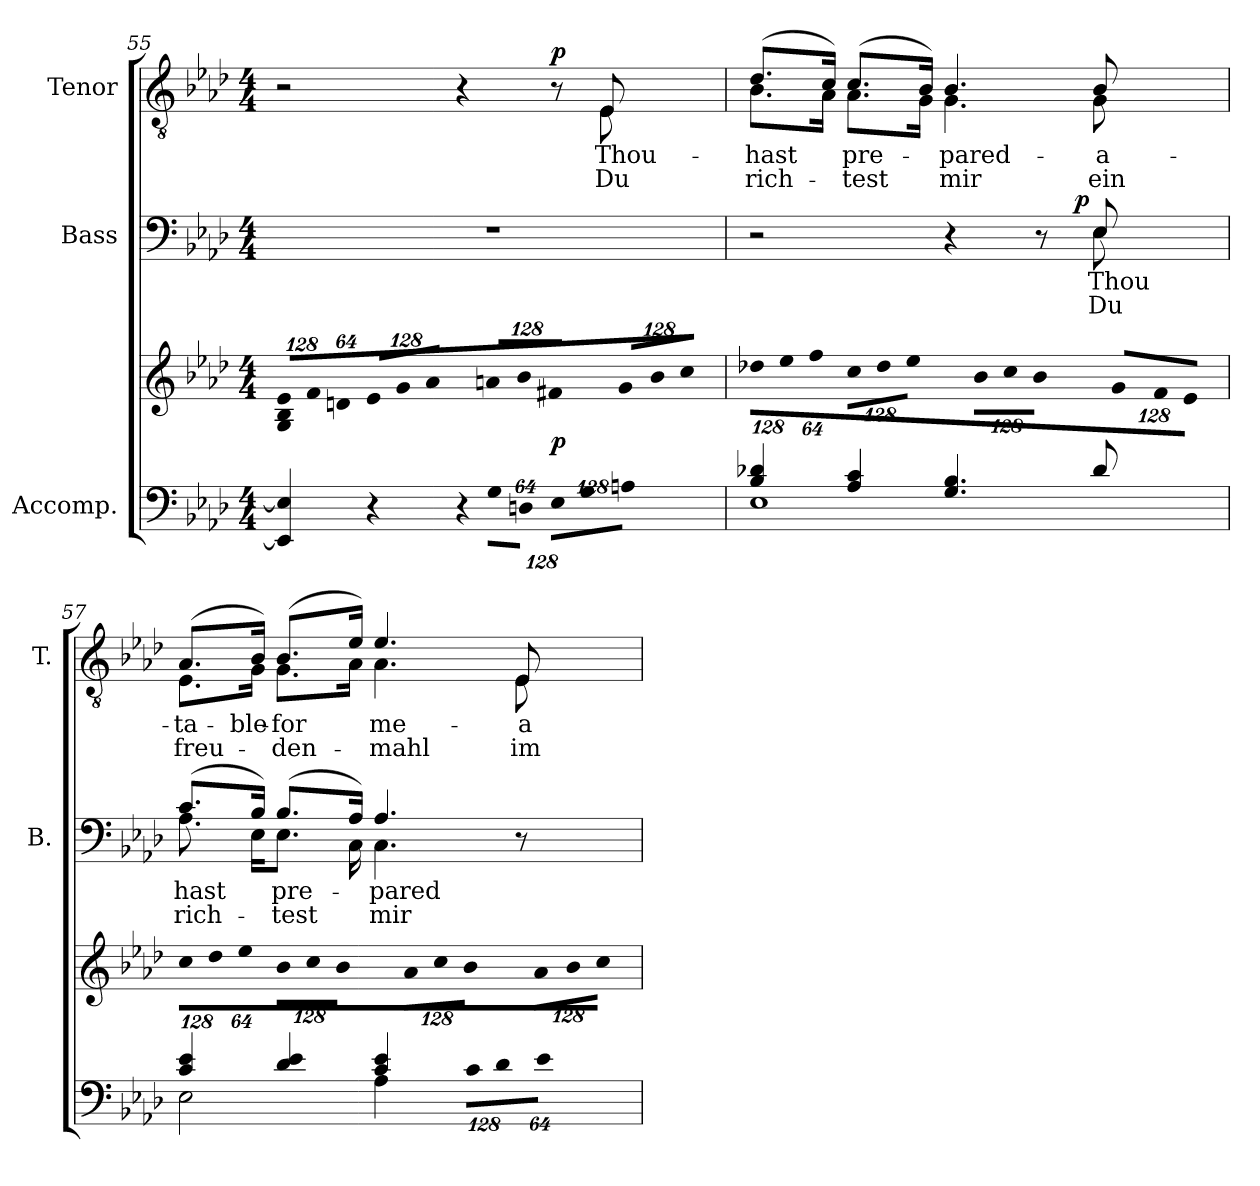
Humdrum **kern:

**kern	**kern	**dynam	**kern	**text	**text	**dynam	**kern	**text	**text	**dynam
*part3	*part3	*part3	*part2	*part2	*part2	*part2	*part1	*part1	*part1	*part1
*staff4	*staff3	*staff3/4	*staff2	*staff2	*staff2	*staff2	*staff1	*staff1	*staff1	*staff1
*I"Accomp.	*	*	*I"Bass	*	*	*	*I"Tenor	*	*	*
*	*	*	*I'B.	*	*	*	*I'T.	*	*	*
*clefF4	*clefG2	*	*clefF4	*	*	*	*clefGv2	*	*	*
*	*	*	*	*	*	*	*ITrd7c12	*	*	*
*k[b-e-a-d-]	*k[b-e-a-d-]	*	*k[b-e-a-d-]	*	*	*	*k[b-e-a-d-]	*	*	*
*A-:	*A-:	*	*A-:	*	*	*	*A-:	*	*	*
*M4/4	*M4/4	*	*M4/4	*	*	*	*M4/4	*	*	*
*	*Xbrackettup	*	*	*	*	*	*	*	*	*
=55	=55	=55	=55	=55	=55	=55	=55	=55	=55	=55
!	!LO:N:vis=8	!	!	!	!	!	!	!	!	!
*	*	*	*	*	*	*	*^	*	*	*
4EE-i/] 4E-i]	1024%85Gi/ 1024%85B-i/ 1024%85e-i/L	.	1r	.	.	.	2r	2..ryy	.	.	.
!	!LO:N:vis=8	!	!	!	!	!	!	!	!	!	!
.	1024%85fi/	.	.	.	.	.	.	.	.	.	.
!	!LO:N:vis=8	!	!	!	!	!	!	!	!	!	!
.	512%43dni/J	.	.	.	.	.	.	.	.	.	.
!	!LO:N:vis=8	!	!	!	!	!	!	!	!	!	!
4r	1024%85e-i/L	.	.	.	.	.	.	.	.	.	.
!	!LO:N:vis=8	!	!	!	!	!	!	!	!	!	!
.	1024%85gi/	.	.	.	.	.	.	.	.	.	.
!	!LO:N:vis=8	!	!	!	!	!	!	!	!	!	!
.	512%43a-i/J	.	.	.	.	.	.	.	.	.	.
*Xbrackettup	*	*	*	*	*	*	*	*	*	*	*
!LO:N:vis=8	!LO:N:vis=8	!	!	!	!	!	!	!	!	!	!
1024%85r	1024%85ani/L	.	.	.	.	.	4r	.	.	.	.
!LO:N:vis=8	!LO:N:vis=8	!	!	!	!	!	!	!	!	!	!
1024%85Gi\L	1024%85b-i/	.	.	.	.	.	.	.	.	.	.
!LO:N:vis=8	!LO:N:vis=8	!	!	!	!	!	!	!	!	!	!
512%43Dni\J	512%43f#Xi/J	.	.	.	.	.	.	.	.	.	.
!LO:N:vis=8	!LO:N:vis=8	!	!	!	!	!	!	!	!	!	!
1024%85E-i\L	1024%85gi/L	p	.	.	.	.	8r	.	.	.	p
!LO:N:vis=8	!LO:N:vis=8	!	!	!	!	!	!	!	!	!	!
1024%85Gi\	1024%85b-i/	.	.	.	.	.	.	.	.	.	.
!	!	!	!	!	!	!	!	!	!LO:LY:b:color=#000000	!LO:LY:b:color=#000000	!
.	.	.	.	.	.	.	8EE-i/	8EE-i\	Thou-	Du	.
!LO:N:vis=8	!LO:N:vis=8	!	!	!	!	!	!	!	!	!	!
512%43Ani\J	512%43cci/J	.	.	.	.	.	.	.	.	.	.
=56	=56	=56	=56	=56	=56	=56	=56	=56	=56	=56	=56
*^	*	*	*	*	*	*	*	*	*	*	*
!	!	!LO:N:vis=8	!	!	!	!	!	!	!	!	!	!
*	*	*	*	*^	*	*	*	*	*	*	*	*
!	!	!	!	!	!	!	!	!	!	!	!LO:LY:b:color=#000000	!LO:LY:b:color=#000000	!
*	*	*	*	*	*^	*	*	*	*	*	*	*	*
4B-i/ 4d-Xi	1E-i	1024%85dd-Xi\L	.	2r	2..ryy	2ryy	.	.	.	(8.D-i/L	8.BB-i\L	-hast	rich-	.
!	!	!LO:N:vis=8	!	!	!	!	!	!	!	!	!	!	!	!
.	.	1024%85ee-i\	.	.	.	.	.	.	.	.	.	.	.	.
!	!	!LO:N:vis=8	!	!	!	!	!	!	!	!	!	!	!	!
.	.	512%43ffi\J	.	.	.	.	.	.	.	.	.	.	.	.
.	.	.	.	.	.	.	.	.	.	16Ci/Jk)	16AA-i\Jk	.	.	.
!	!	!LO:N:vis=8	!	!	!	!	!	!	!	!	!	!	!	!
!	!	!	!	!	!	!	!	!	!	!	!	!LO:LY:b:color=#000000	!LO:LY:b:color=#000000	!
4A-i/ 4ci	.	1024%85cci\L	.	.	.	.	.	.	.	(8.Ci/L	8.AA-i\L	pre-	-test	.
!	!	!LO:N:vis=8	!	!	!	!	!	!	!	!	!	!	!	!
.	.	1024%85dd-i\	.	.	.	.	.	.	.	.	.	.	.	.
!	!	!LO:N:vis=8	!	!	!	!	!	!	!	!	!	!	!	!
.	.	512%43ee-i\J	.	.	.	.	.	.	.	.	.	.	.	.
.	.	.	.	.	.	.	.	.	.	16BB-i/Jk)	16GGi\Jk	.	.	.
!	!	!LO:N:vis=8	!	!	!	!	!	!	!	!	!	!	!	!
!	!	!	!	!	!	!	!	!	!	!	!	!LO:LY:b:color=#000000	!LO:LY:b:color=#000000	!
4.Gi/ 4.B-i	.	1024%85b-i\L	.	4r	.	4ryy	.	.	.	4.BB-i/	4.GGi\	-pared-	mir	.
!	!	!LO:N:vis=8	!	!	!	!	!	!	!	!	!	!	!	!
.	.	1024%85cci\	.	.	.	.	.	.	.	.	.	.	.	.
!	!	!LO:N:vis=8	!	!	!	!	!	!	!	!	!	!	!	!
.	.	512%43b-i\J	.	.	.	.	.	.	.	.	.	.	.	.
!	!	!LO:N:vis=8	!	!	!	!	!	!	!	!	!	!	!	!
.	.	1024%85gi/L	.	8r	.	16ryy	.	.	.	.	.	.	.	.
.	.	.	.	.	.	64.ryy	.	.	.	.	.	.	.	.
!	!	!LO:N:vis=8	!	!	!	!	!	!	!	!	!	!	!	!
.	.	1024%85fi/	.	.	.	.	.	.	.	.	.	.	.	.
.	.	.	.	.	.	8ryy	.	.	p	.	.	.	.	.
!	!	!	!	!	!	!	!LO:LY:b:color=#000000	!LO:LY:b:color=#000000	!	!	!	!	!	!
!	!	!	!	!	!	!	!	!	!	!	!	!LO:LY:b:color=#000000	!LO:LY:b:color=#000000	!
8d-i/	.	.	.	8E-i/	8E-i\	.	Thou	Du	.	8BB-i/	8GGi\	-a-	ein	.
!	!	!LO:N:vis=8	!	!	!	!	!	!	!	!	!	!	!	!
.	.	512%43e-i/J	.	.	.	.	.	.	.	.	.	.	.	.
.	.	.	.	.	.	32ryy	.	.	.	.	.	.	.	.
.	.	.	.	.	.	128ryy	.	.	.	.	.	.	.	.
!!LO:PB:g=z	!!
=57	=57	=57	=57	=57	=57	=57	=57	=57	=57	=57	=57	=57	=57	=57
!	!	!LO:N:vis=8	!	!	!	!	!	!	!	!	!	!	!	!
*	*	*	*	*v	*v	*v	*	*	*	*	*	*	*	*
*	*	*	*	*^	*	*	*	*	*	*	*	*
*	*	*	*	*	*^	*	*	*	*	*	*	*	*
!	!	!	!	!	!	!	!LO:LY:b:color=#000000	!LO:LY:b:color=#000000	!	!	!	!	!	!
*	*	*	*	*	*v	*v	*	*	*	*	*	*	*	*
*	*	*	*	*	*^	*	*	*	*	*	*	*	*
!	!	!	!	!	!	!	!	!	!	!	!	!LO:LY:b:color=#000000	!LO:LY:b:color=#000000	!
*	*	*	*	*	*v	*v	*	*	*	*	*	*	*	*
4ci/ 4e-i	2E-i\	1024%85cci\L	.	(8.ci/L	8.A-i\	hast	rich-	.	(8.AA-i/L	8.EE-i\L	-ta-	freu-	.
!	!	!LO:N:vis=8	!	!	!	!	!	!	!	!	!	!	!
.	.	1024%85dd-i\	.	.	.	.	.	.	.	.	.	.	.
!	!	!LO:N:vis=8	!	!	!	!	!	!	!	!	!	!	!
.	.	512%43ee-i\J	.	.	.	.	.	.	.	.	.	.	.
!	!	!	!	!	!	!	!	!	!	!	!LO:LY:b:color=#000000	!	!
.	.	.	.	16B-i/Jk)	16E-i\KL	.	.	.	16BB-i/Jk)	16GGi\Jk	-ble-	.	.
!	!	!LO:N:vis=8	!	!	!	!	!	!	!	!	!	!	!
!	!	!	!	!	!	!LO:LY:b:color=#000000	!LO:LY:b:color=#000000	!	!	!	!	!	!
!	!	!	!	!	!	!	!	!	!	!	!LO:LY:b:color=#000000	!LO:LY:b:color=#000000	!
4d-i/ 4e-i	.	1024%85b-i\L	.	(8.B-i/L	8.E-i\J	pre-	-test	.	(8.BB-i/L	8.GGi\L	-for	-den-	.
!	!	!LO:N:vis=8	!	!	!	!	!	!	!	!	!	!	!
.	.	1024%85cci\	.	.	.	.	.	.	.	.	.	.	.
!	!	!LO:N:vis=8	!	!	!	!	!	!	!	!	!	!	!
.	.	512%43b-i\J	.	.	.	.	.	.	.	.	.	.	.
.	.	.	.	16A-i/Jk)	16Ci\	.	.	.	16E-i/Jk)	16AA-i\Jk	.	.	.
!	!	!LO:N:vis=8	!	!	!	!	!	!	!	!	!	!	!
!	!	!	!	!	!	!LO:LY:b:color=#000000	!LO:LY:b:color=#000000	!	!	!	!	!	!
!	!	!	!	!	!	!	!	!	!	!	!LO:LY:b:color=#000000	!LO:LY:b:color=#000000	!
4ci/ 4e-i	4A-i\	1024%85a-i\L	.	4.A-i/	4.Ci\	-pared	mir	.	4.E-i/	4.AA-i\	me-	-mahl	.
!	!	!LO:N:vis=8	!	!	!	!	!	!	!	!	!	!	!
.	.	1024%85cci\	.	.	.	.	.	.	.	.	.	.	.
!	!	!LO:N:vis=8	!	!	!	!	!	!	!	!	!	!	!
.	.	512%43b-i\J	.	.	.	.	.	.	.	.	.	.	.
!LO:N:vis=8	!	!LO:N:vis=8	!	!	!	!	!	!	!	!	!	!	!
1024%85ci\L	4ryy	1024%85a-i\L	.	.	.	.	.	.	.	.	.	.	.
!LO:N:vis=8	!	!LO:N:vis=8	!	!	!	!	!	!	!	!	!	!	!
1024%85d-i\	.	1024%85b-i\	.	.	.	.	.	.	.	.	.	.	.
!	!	!	!	!	!	!	!	!	!	!	!LO:LY:b:color=#000000	!LO:LY:b:color=#000000	!
.	.	.	.	8r	8ryy	.	.	.	8EE-i/	8EE-i\	-a-	im	.
!LO:N:vis=8	!	!LO:N:vis=8	!	!	!	!	!	!	!	!	!	!	!
512%43e-i\J	.	512%43cci\J	.	.	.	.	.	.	.	.	.	.	.
*	*	*	*	*v	*v	*	*	*	*	*	*	*	*
*v	*v	*	*	*	*	*	*	*v	*v	*	*	*
=	=	=	=	=	=	=	=	=	=	=
*-	*-	*-	*-	*-	*-	*-	*-	*-	*-	*-
